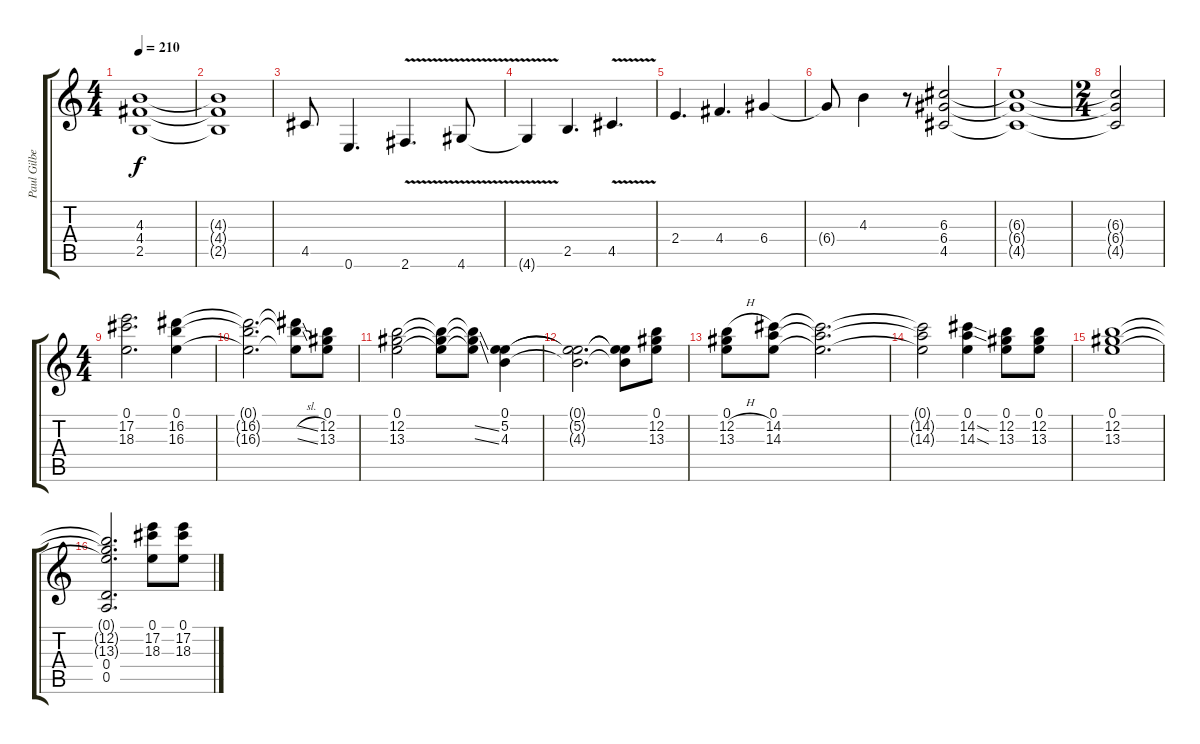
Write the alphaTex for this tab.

\track ("Paul Gilbert" "Paul Gilbe") {instrument distortionguitar}
\staff {score tabs}
\tuning (E4 B3 G3 D3 A2 E2) {hide}
\ts (4 4)
\tempo 210
\clef g2
\ks c
(4.3 4.4 2.5).1{dy f} |
(4.3{t} 4.4{t} 2.5{t}).1 |
4.5.8 0.6.4{d} 2.6{v}.4{d} 4.6{v}.8 |
4.6{t}.4 2.5.4{d} 4.5{v}.4{d} |
2.4.4{d} 4.4.4{d} 6.4.4 |
6.4{t}.8 4.3.4 r.8 (6.3 6.4 4.5).2 |
(6.3{t} 6.4{t} 4.5{t}).1 |
\ts (2 4)
(6.3{t} 6.4{t} 4.5{t}).2 |
\ts (4 4)
(0.1 17.2 18.3).2{d} (0.1 16.2 16.3).4 |
(0.1{t} 16.2{t} 16.3{t}).2{d} (0.1{t} 16.2{sl t} 16.3{sl t}).8 (0.1 12.2 13.3).8 |
(0.1 12.2 13.3).2 (0.1{t} 12.2{t} 13.3{t}).8 (0.1{t} 12.2{ss t} 13.3{ss t}).8 (0.1 5.2 4.3).4 |
(0.1{t} 5.2{t} 4.3{t}).2{d} (0.1{t} 5.2{t} 4.3{t}).8 (0.1 12.2 13.3).8 |
(0.1 12.2{h} 13.3).8 (0.1 14.2 14.3).8 (0.1{t} 14.2{t} 14.3{t}).2{d} |
(0.1{t} 14.2{t} 14.3{t}).2 (0.1 14.2{sod} 14.3{sod}).4 (0.1 12.2 13.3).8 (0.1 12.2 13.3).8 |
(0.1 12.2 13.3).1 |
(0.1{t} 12.2{t} 13.3{t} 0.4 0.5).2{d} (0.1 17.2 18.3).8 (0.1 17.2 18.3).8
